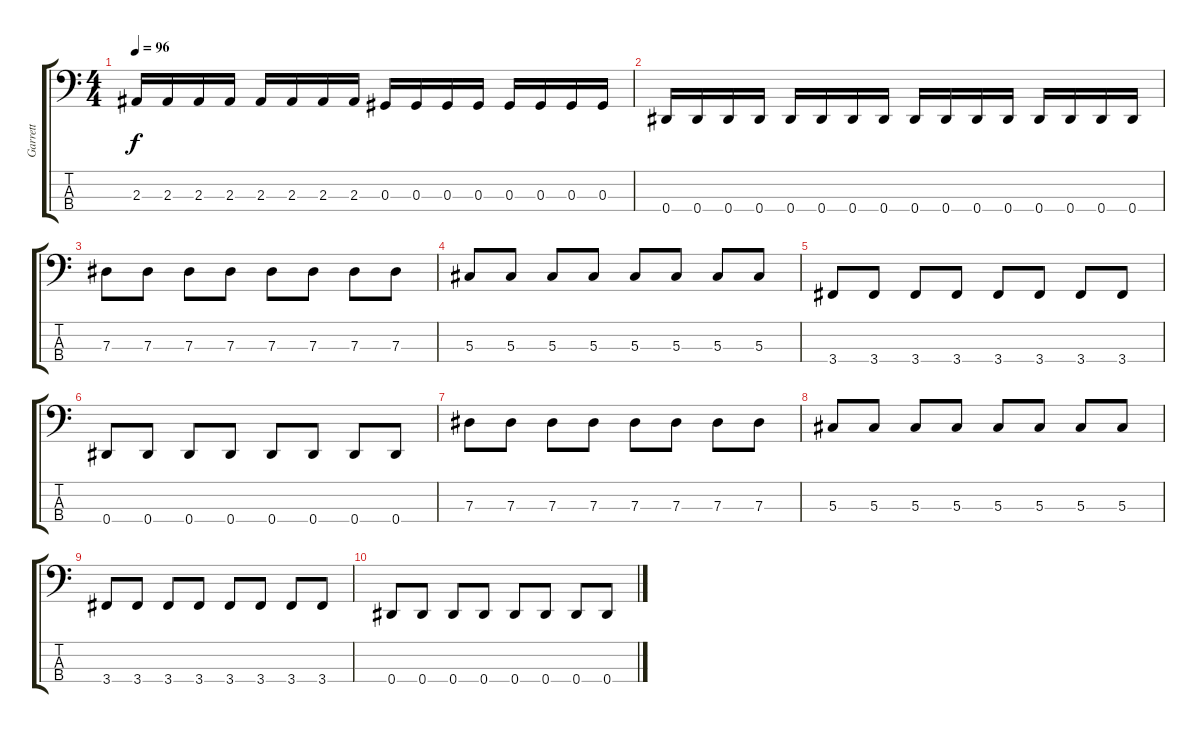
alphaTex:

\track ("Garrett" "Garrett") {instrument electricbasspick}
\staff {score tabs}
\tuning (Gb2 Db2 Ab1 Eb1) {hide}
\ts (4 4)
\tempo 96
\clef f4
\ks c
2.3.16{dy f} 2.3.16 2.3.16 2.3.16 2.3.16 2.3.16 2.3.16 2.3.16 0.3.16 0.3.16 0.3.16 0.3.16 0.3.16 0.3.16 0.3.16 0.3.16 |
0.4.16 0.4.16 0.4.16 0.4.16 0.4.16 0.4.16 0.4.16 0.4.16 0.4.16 0.4.16 0.4.16 0.4.16 0.4.16 0.4.16 0.4.16 0.4.16 |
7.3.8 7.3.8 7.3.8 7.3.8 7.3.8 7.3.8 7.3.8 7.3.8 |
5.3.8 5.3.8 5.3.8 5.3.8 5.3.8 5.3.8 5.3.8 5.3.8 |
3.4.8 3.4.8 3.4.8 3.4.8 3.4.8 3.4.8 3.4.8 3.4.8 |
0.4.8 0.4.8 0.4.8 0.4.8 0.4.8 0.4.8 0.4.8 0.4.8 |
7.3.8 7.3.8 7.3.8 7.3.8 7.3.8 7.3.8 7.3.8 7.3.8 |
5.3.8 5.3.8 5.3.8 5.3.8 5.3.8 5.3.8 5.3.8 5.3.8 |
3.4.8 3.4.8 3.4.8 3.4.8 3.4.8 3.4.8 3.4.8 3.4.8 |
0.4.8 0.4.8 0.4.8 0.4.8 0.4.8 0.4.8 0.4.8 0.4.8
